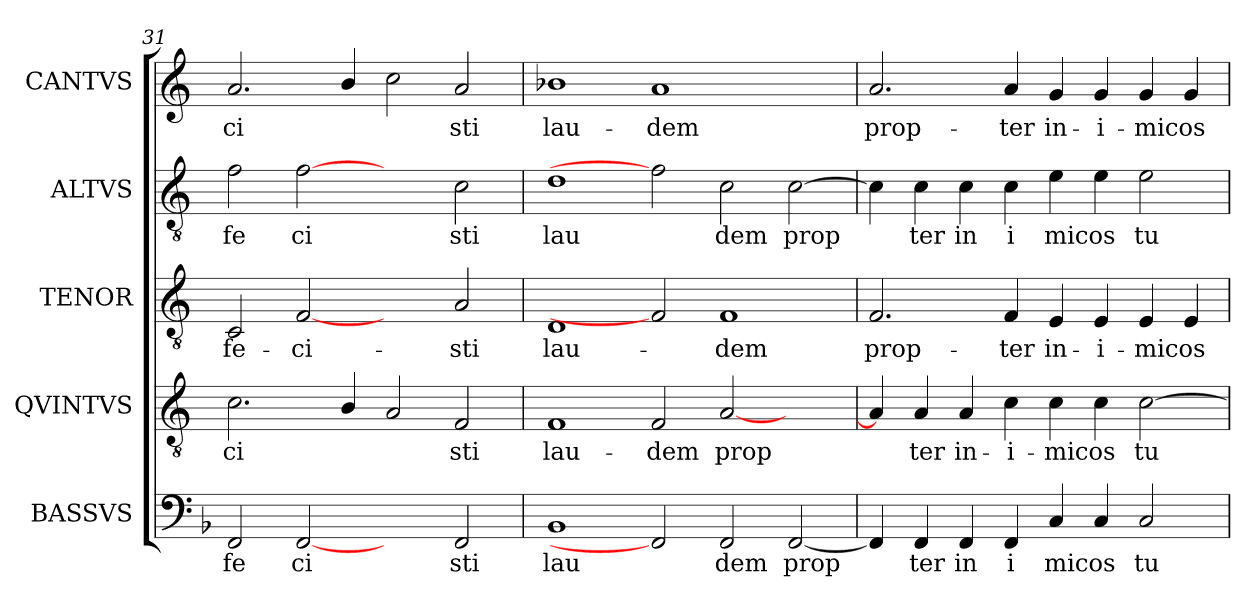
**kern	**text	**kern	**text	**kern	**text	**kern	**text	**kern	**text
*part5	*part5	*part4	*part4	*part3	*part3	*part2	*part2	*part1	*part1
*staff5	*staff5	*staff4	*staff4	*staff3	*staff3	*staff2	*staff2	*staff1	*staff1
*I"BASSVS	*	*I"QVINTVS	*	*I"TENOR	*	*I"ALTVS	*	*I"CANTVS	*
*clefF4	*	*clefGv2	*	*clefGv2	*	*clefGv2	*	*clefG2	*
*	*	*ITrd-3c-5	*	*ITrd-3c-5	*	*ITrd-3c-5	*	*ITrd-3c-5	*
*k[b-]	*	*k[b-]	*	*k[b-]	*	*k[b-]	*	*k[b-]	*
*F:	*	*F:	*	*F:	*	*F:	*	*F:	*
=31	=31	=31	=31	=31	=31	=31	=31	=31	=31
!	!LO:LY:b:cj	!	!LO:LY:b:cj	!	!LO:LY:b:cj	!	!LO:LY:b:cj	!	!LO:LY:a:cj
2FF/	fe	2.f\	-ci-	2F/	-fe-	2b-\	fe	2.dd/	-ci-
!	!LO:LY:b:cj	!	!	!	!LO:LY:b:cj	!	!LO:LY:b:cj	!	!
[2FF	ci	.	.	[2B-	-ci-	[2b-	ci	.	.
!	!	!	!LO:LY:b:cj	!	!	!	!	!	!LO:LY:a:cj
.	.	4e/	--	.	.	.	.	4ee/	--
!	!	!	!LO:LY:b:cj	!	!	!	!	!	!LO:LY:a:cj
2ryy	.	2d/	--	2ryy	.	2ryy	.	2ff\	--
!	!LO:LY:b:cj	!	!LO:LY:b:cj	!	!LO:LY:b:cj	!	!LO:LY:b:cj	!	!LO:LY:a:cj
2FF/	sti	2B-/	-sti	2d/	-sti	2f\	sti	2dd/	-sti
=32	=32	=32	=32	=32	=32	=32	=32	=32	=32
!	!LO:LY:b:cj	!	!LO:LY:b:cj	!	!LO:LY:b:cj	!	!LO:LY:b:cj	!	!LO:LY:a:cj
1BB-	lau	1B-	lau-	1G	lau-	1g	lau	1ee-X	lau-
!	!	!	!LO:LY:b:cj	!	!	!	!	!	!LO:LY:a:cj
2FF]	.	2B-/	-dem	2B-]	.	2b-]	.	1dd	-dem
!	!LO:LY:b:cj	!	!LO:LY:b:cj	!	!LO:LY:b:cj	!	!LO:LY:b:cj	!	!
2FF/	dem	[<2d/	prop-	1B-	-dem	2f\	dem	.	.
!	!LO:LY:b:cj	!	!	!	!	!	!LO:LY:b:cj	!	!
[<2FF/	prop	2ryy	.	.	.	[>2f\	prop	2ryy	.
=33	=33	=33	=33	=33	=33	=33	=33	=33	=33
!	!LO:LY:b:cj	!	!LO:LY:b:cj	!	!LO:LY:b:cj	!	!LO:LY:b:cj	!	!LO:LY:a:cj
4FF/]	.	4d/]	--	2.B-/	prop-	4f\]	.	2.dd/	prop-
!	!LO:LY:b:cj	!	!LO:LY:b:cj	!	!	!	!LO:LY:b:cj	!	!
4FF/	ter	4d/	-ter	.	.	4f\	ter	.	.
!	!LO:LY:b:cj	!	!LO:LY:b:cj	!	!	!	!LO:LY:b:cj	!	!
4FF/	in	4d/	in-	.	.	4f\	in	.	.
!	!LO:LY:b:cj	!	!LO:LY:b:cj	!	!LO:LY:b:cj	!	!LO:LY:b:cj	!	!LO:LY:a:cj
4FF/	i	4f\	-i-	4B-/	-ter	4f\	i	4dd/	-ter
!	!LO:LY:b:cj	!	!LO:LY:b:cj	!	!LO:LY:b:cj	!	!LO:LY:b:cj	!	!LO:LY:a:cj
4C/	micos	4f\	-micos	4A/	in-	4a\	micos	4cc/	in-
!	!LO:LY:b:cj	!	!LO:LY:b:cj	!	!LO:LY:b:cj	!	!LO:LY:b:cj	!	!LO:LY:a:cj
4C/	.	4f\	.	4A/	-i-	4a\	.	4cc/	-i-
!	!LO:LY:b:cj	!	!LO:LY:b:cj	!	!LO:LY:b:cj	!	!LO:LY:b:cj	!	!LO:LY:a:cj
2C/	tu	[<2f\	tu-	4A/	-micos	2a\	tu	4cc/	-micos
!	!	!	!	!	!LO:LY:b:cj	!	!	!	!LO:LY:a:cj
.	.	.	.	4A/	.	.	.	4cc>/	.
=	=	=	=	=	=	=	=	=	=
*-	*-	*-	*-	*-	*-	*-	*-	*-	*-
